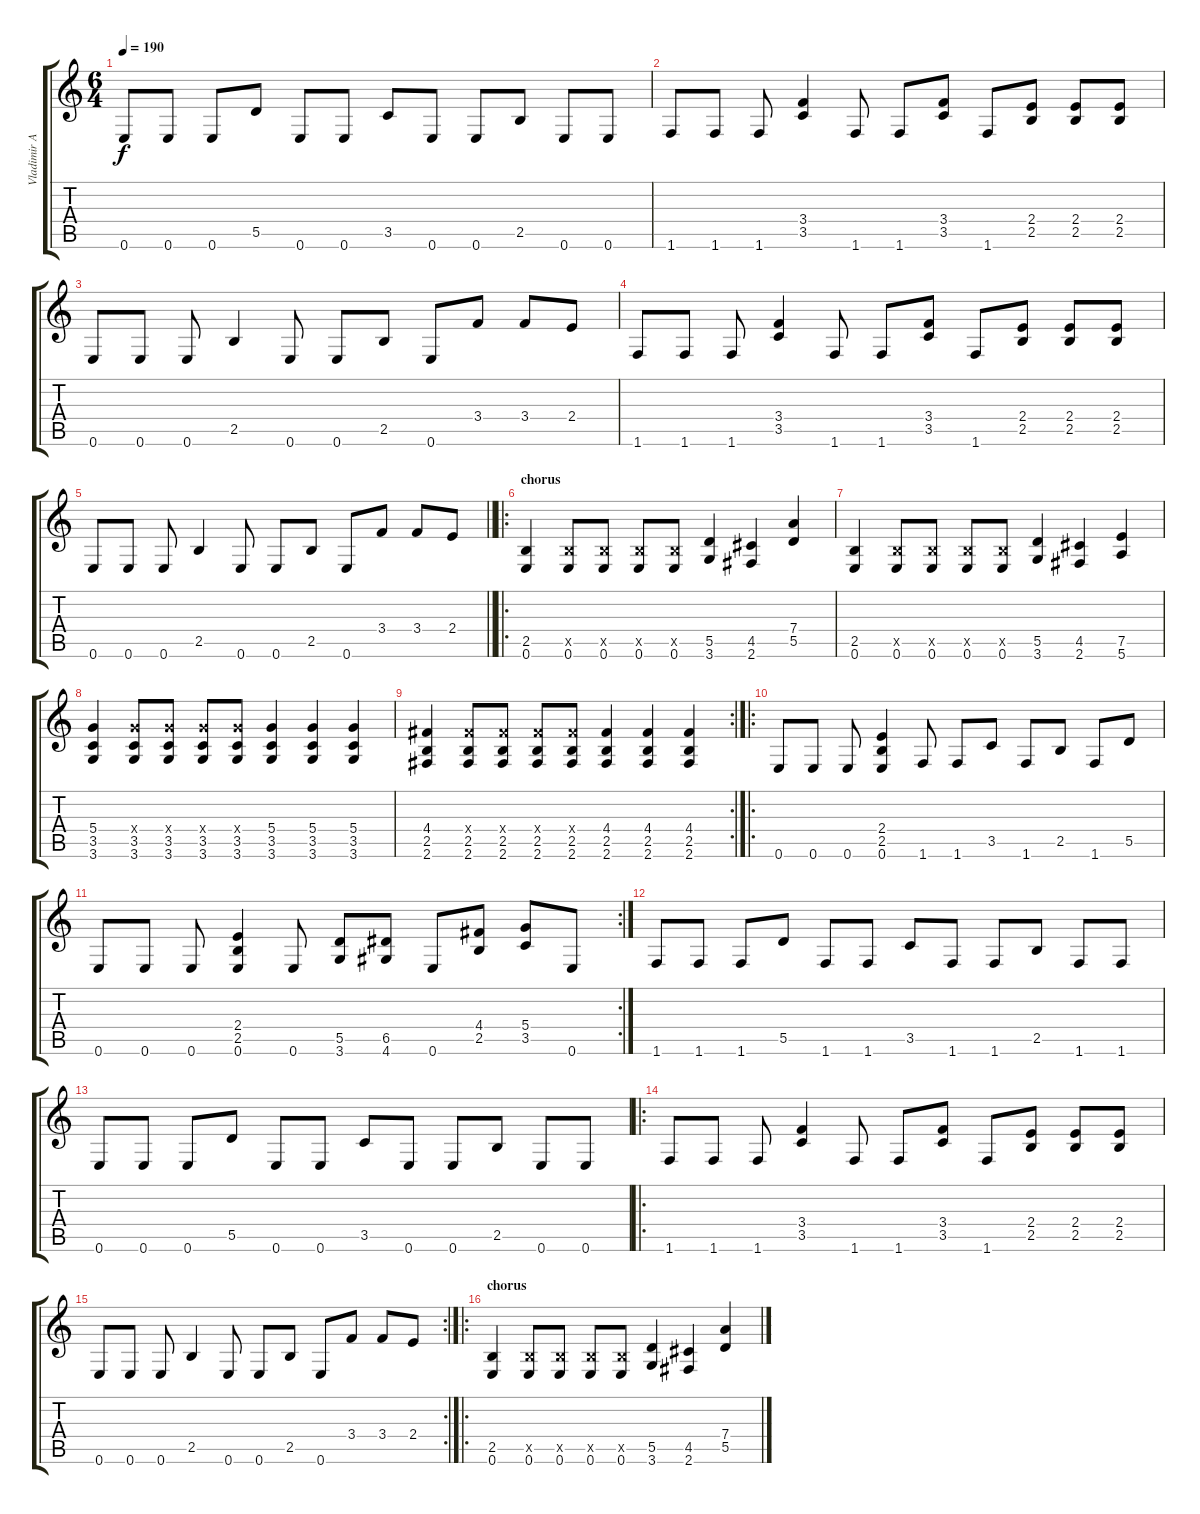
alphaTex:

\track ("Vladimir Antipov guitar" "Vladimir A") {instrument distortionguitar}
\staff {score tabs}
\tuning (E4 B3 G3 D3 A2 E2) {hide}
\ts (6 4)
\tempo 190
\clef g2
\ks c
0.6.8{dy f} 0.6.8 0.6.8 5.5.8 0.6.8 0.6.8 3.5.8 0.6.8 0.6.8 2.5.8 0.6.8 0.6.8 |
1.6.8 1.6.8 1.6.8 (3.4 3.5).4 1.6.8 1.6.8 (3.4 3.5).8 1.6.8 (2.4 2.5).8 (2.4 2.5).8 (2.4 2.5).8 |
0.6.8 0.6.8 0.6.8 2.5.4 0.6.8 0.6.8 2.5.8 0.6.8 3.4.8 3.4.8 2.4.8 |
1.6.8 1.6.8 1.6.8 (3.4 3.5).4 1.6.8 1.6.8 (3.4 3.5).8 1.6.8 (2.4 2.5).8 (2.4 2.5).8 (2.4 2.5).8 |
\barLineRight lightlight
0.6.8 0.6.8 0.6.8 2.5.4 0.6.8 0.6.8 2.5.8 0.6.8 3.4.8 3.4.8 2.4.8 |
\ro
\section ("" "chorus")
(2.5 0.6).4 (2.5{x} 0.6).8 (2.5{x} 0.6).8 (2.5{x} 0.6).8 (2.5{x} 0.6).8 (5.5 3.6).4 (4.5 2.6).4 (7.4 5.5).4 |
(2.5 0.6).4 (2.5{x} 0.6).8 (2.5{x} 0.6).8 (2.5{x} 0.6).8 (2.5{x} 0.6).8 (5.5 3.6).4 (4.5 2.6).4 (7.5 5.6).4 |
(5.4 3.5 3.6).4 (5.4{x} 3.5 3.6).8 (5.4{x} 3.5 3.6).8 (5.4{x} 3.5 3.6).8 (5.4{x} 3.5 3.6).8 (5.4 3.5 3.6).4 (5.4 3.5 3.6).4 (5.4 3.5 3.6).4 |
\rc 2
(4.4 2.5 2.6).4 (4.4{x} 2.5 2.6).8 (4.4{x} 2.5 2.6).8 (4.4{x} 2.5 2.6).8 (4.4{x} 2.5 2.6).8 (4.4 2.5 2.6).4 (4.4 2.5 2.6).4 (4.4 2.5 2.6).4 |
\ro
0.6.8 0.6.8 0.6.8 (2.4 2.5 0.6).4 1.6.8 1.6.8 3.5.8 1.6.8 2.5.8 1.6.8 5.5.8 |
\rc 2
0.6.8 0.6.8 0.6.8 (2.4 2.5 0.6).4 0.6.8 (5.5 3.6).8 (6.5 4.6).8 0.6.8 (4.4 2.5).8 (5.4 3.5).8 0.6.8 |
1.6.8 1.6.8 1.6.8 5.5.8 1.6.8 1.6.8 3.5.8 1.6.8 1.6.8 2.5.8 1.6.8 1.6.8 |
0.6.8 0.6.8 0.6.8 5.5.8 0.6.8 0.6.8 3.5.8 0.6.8 0.6.8 2.5.8 0.6.8 0.6.8 |
\ro
1.6.8 1.6.8 1.6.8 (3.4 3.5).4 1.6.8 1.6.8 (3.4 3.5).8 1.6.8 (2.4 2.5).8 (2.4 2.5).8 (2.4 2.5).8 |
\rc 2
0.6.8 0.6.8 0.6.8 2.5.4 0.6.8 0.6.8 2.5.8 0.6.8 3.4.8 3.4.8 2.4.8 |
\ro
\section ("" "chorus")
(2.5 0.6).4 (2.5{x} 0.6).8 (2.5{x} 0.6).8 (2.5{x} 0.6).8 (2.5{x} 0.6).8 (5.5 3.6).4 (4.5 2.6).4 (7.4 5.5).4
